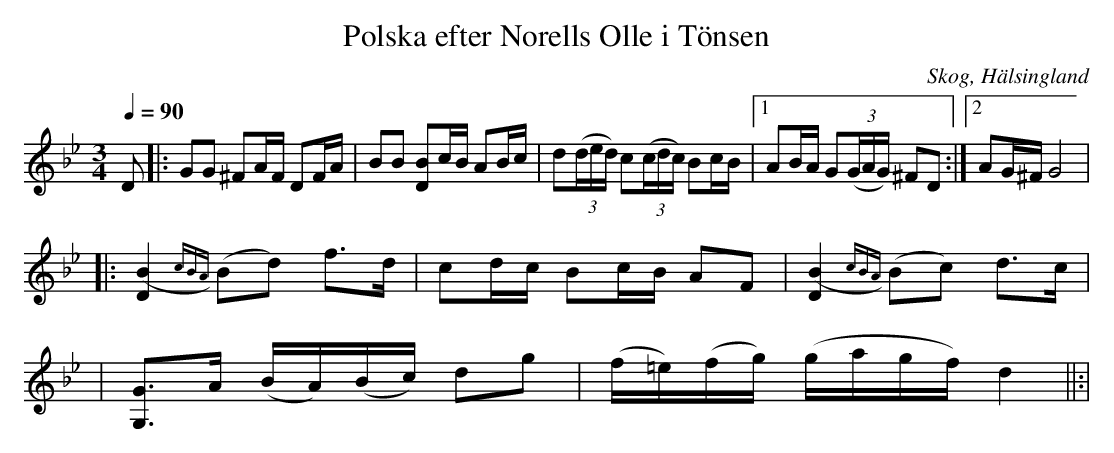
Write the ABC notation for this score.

X:1
T: Polska efter Norells Olle i Tönsen
O: Skog, Hälsingland
M: 3/4
L: 1/16
Q: 1/4=90
K: Gm
D2 |: G2G2 ^F2AF D2FA|B2B2 [D2, B2]cB A2Bc|d2(3(ded) c2(3(cdc) B2cB|1 A2BA G2(3(GAG) ^F2D2:|2 A2G^F G8|
|: [D4, (B4]{cBA}) (B2d2) f2>d2|c2dc B2cB A2F2|[D4, (B4]{cBA}) (B2c2) d2>c2|
|[G, G]2>A2 (BA)(Bc) d2g2|(f=e)(fg) (gagf) d4||:|
